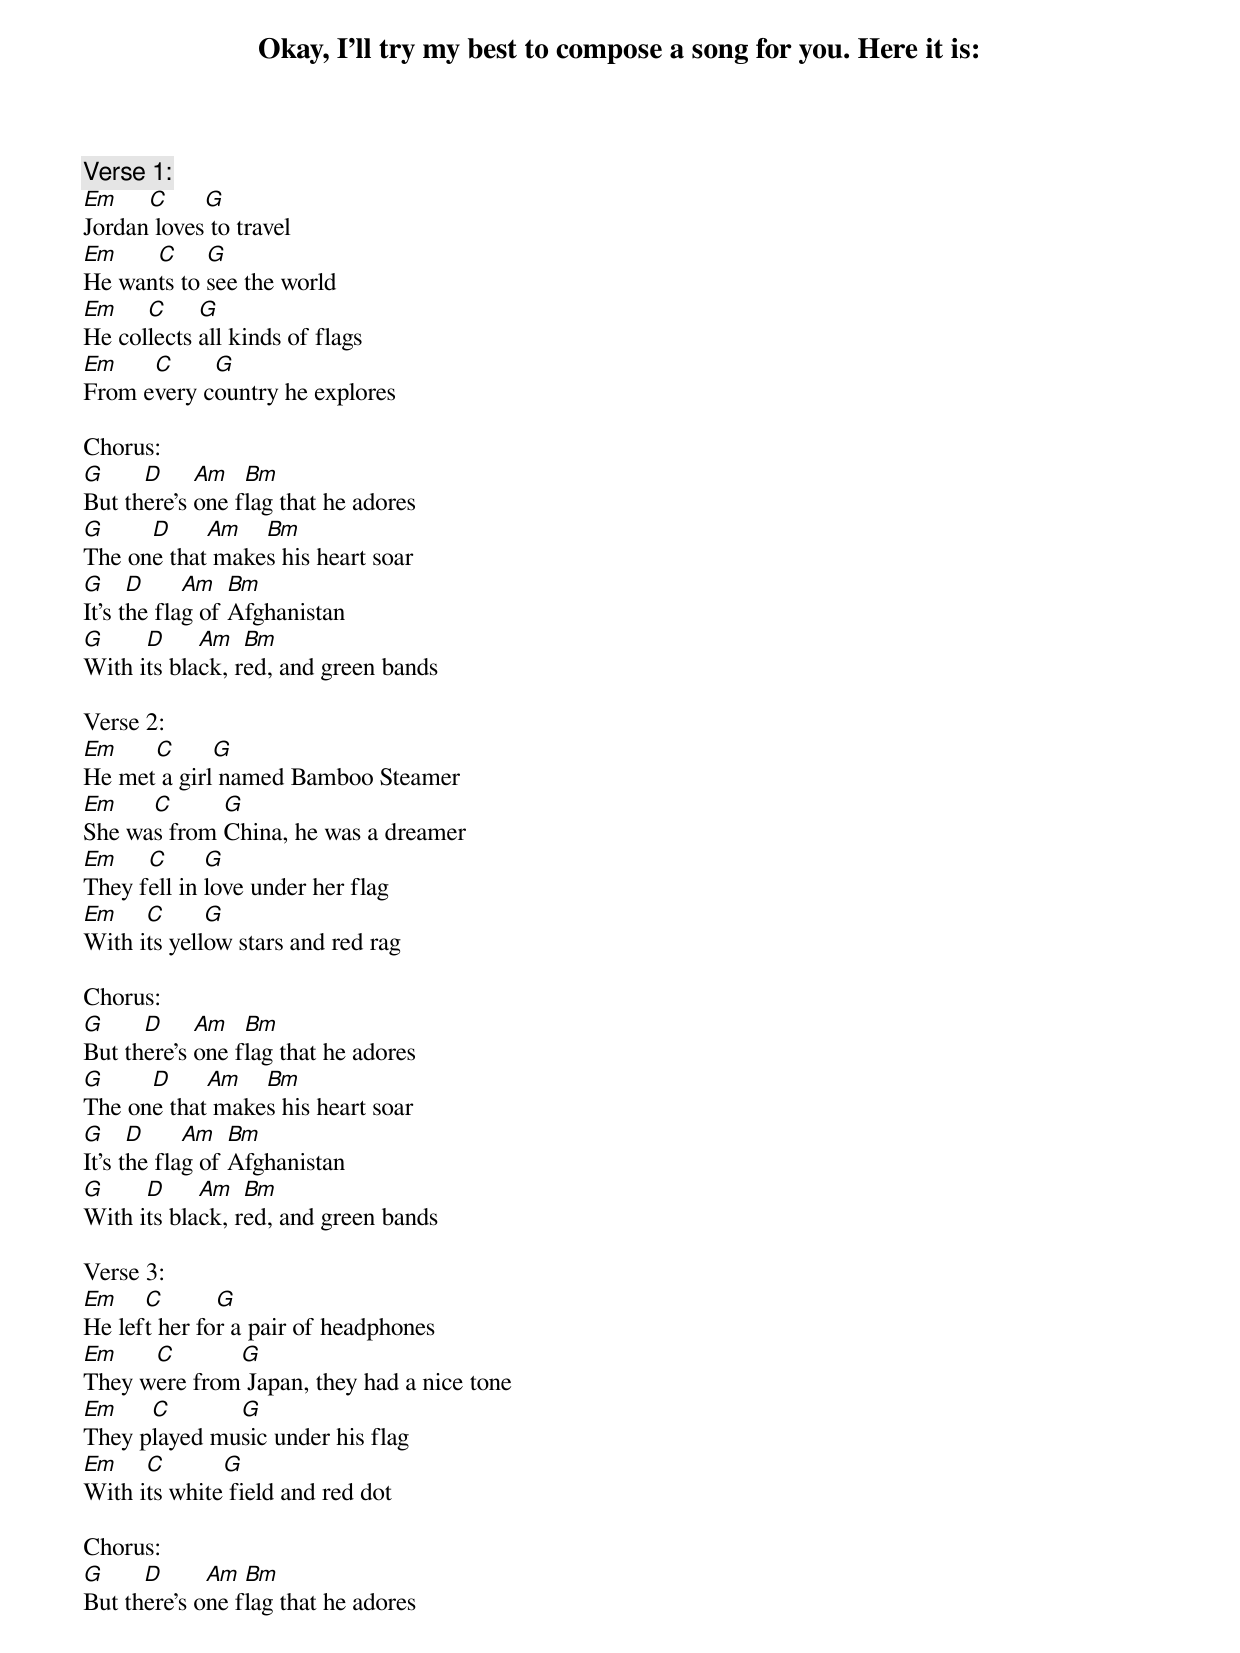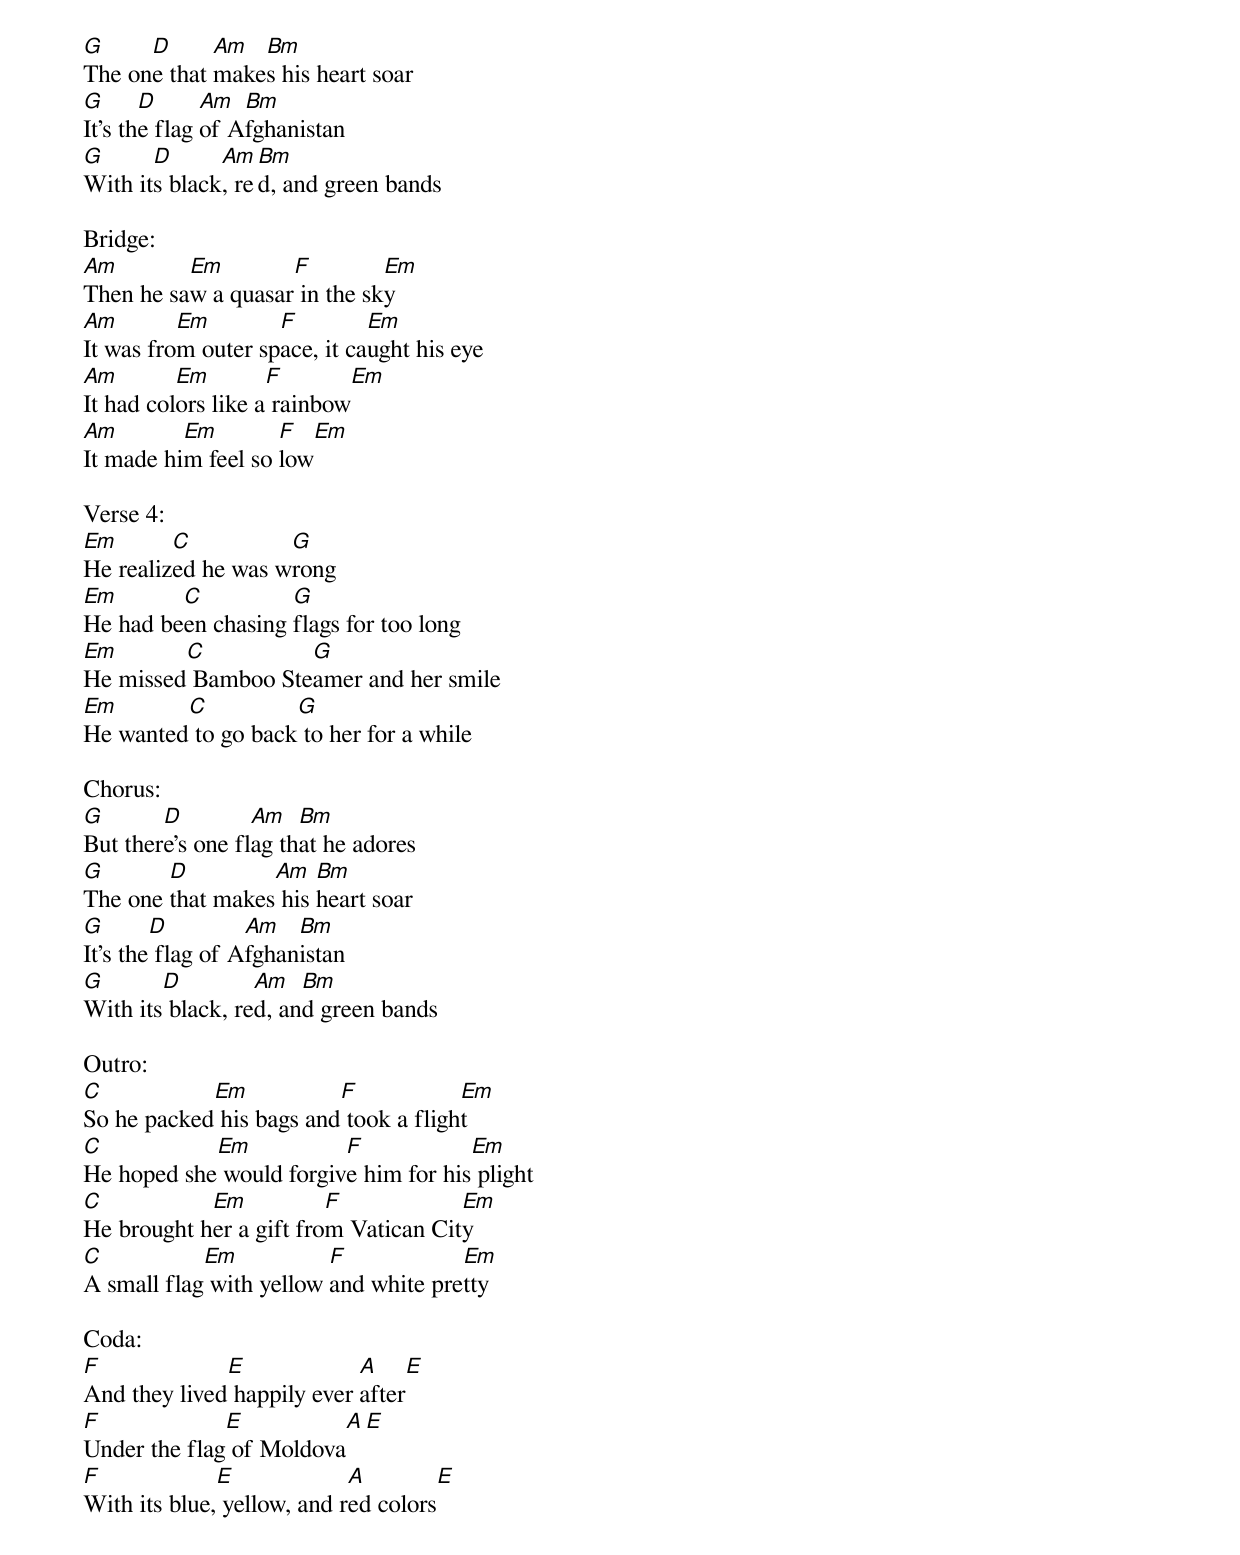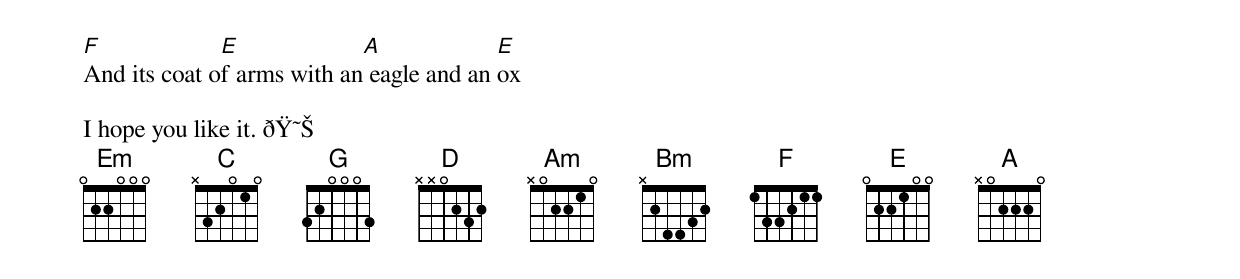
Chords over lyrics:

Okay, I'll try my best to compose a song for you. Here it is:

Verse 1:
Em    C     G
Jordan loves to travel
Em    C     G
He wants to see the world
Em    C     G
He collects all kinds of flags
Em    C     G
From every country he explores

Chorus:
G     D     Am   Bm
But there's one flag that he adores
G     D     Am   Bm
The one that makes his heart soar
G     D     Am   Bm
It's the flag of Afghanistan
G     D     Am   Bm
With its black, red, and green bands

Verse 2:
Em    C      G
He met a girl named Bamboo Steamer
Em    C      G
She was from China, he was a dreamer
Em    C      G
They fell in love under her flag
Em    C      G
With its yellow stars and red rag

Chorus:
G     D     Am   Bm
But there's one flag that he adores
G     D     Am   Bm
The one that makes his heart soar
G     D     Am   Bm
It's the flag of Afghanistan
G     D     Am   Bm
With its black, red, and green bands

Verse 3:
Em    C       G
He left her for a pair of headphones
Em    C       G
They were from Japan, they had a nice tone
Em    C       G
They played music under his flag
Em    C       G
With its white field and red dot

Chorus:
G     D      Am  Bm
But there's one flag that he adores
G     D      Am  Bm
The one that makes his heart soar
G      D      Am  Bm
It's the flag of Afghanistan
G      D      Am  Bm
With its black, red, and green bands

Bridge:
Am        Em        F         Em
Then he saw a quasar in the sky
Am        Em        F         Em
It was from outer space, it caught his eye
Am        Em        F         Em
It had colors like a rainbow
Am        Em        F         Em
It made him feel so low

Verse 4:
Em       C          G
He realized he was wrong
Em       C          G
He had been chasing flags for too long
Em       C          G
He missed Bamboo Steamer and her smile
Em       C          G
He wanted to go back to her for a while

Chorus:
G       D         Am   Bm
But there's one flag that he adores
G       D         Am   Bm
The one that makes his heart soar
G       D         Am   Bm
It's the flag of Afghanistan
G       D         Am   Bm
With its black, red, and green bands

Outro:
C           Em           F            Em
So he packed his bags and took a flight
C           Em           F            Em
He hoped she would forgive him for his plight
C           Em           F            Em
He brought her a gift from Vatican City
C           Em           F            Em
A small flag with yellow and white pretty

Coda:
F             E             A             E
And they lived happily ever after
F             E             A             E
Under the flag of Moldova
F             E             A             E
With its blue, yellow, and red colors
F             E             A             E
And its coat of arms with an eagle and an ox

I hope you like it. ðŸ˜Š
